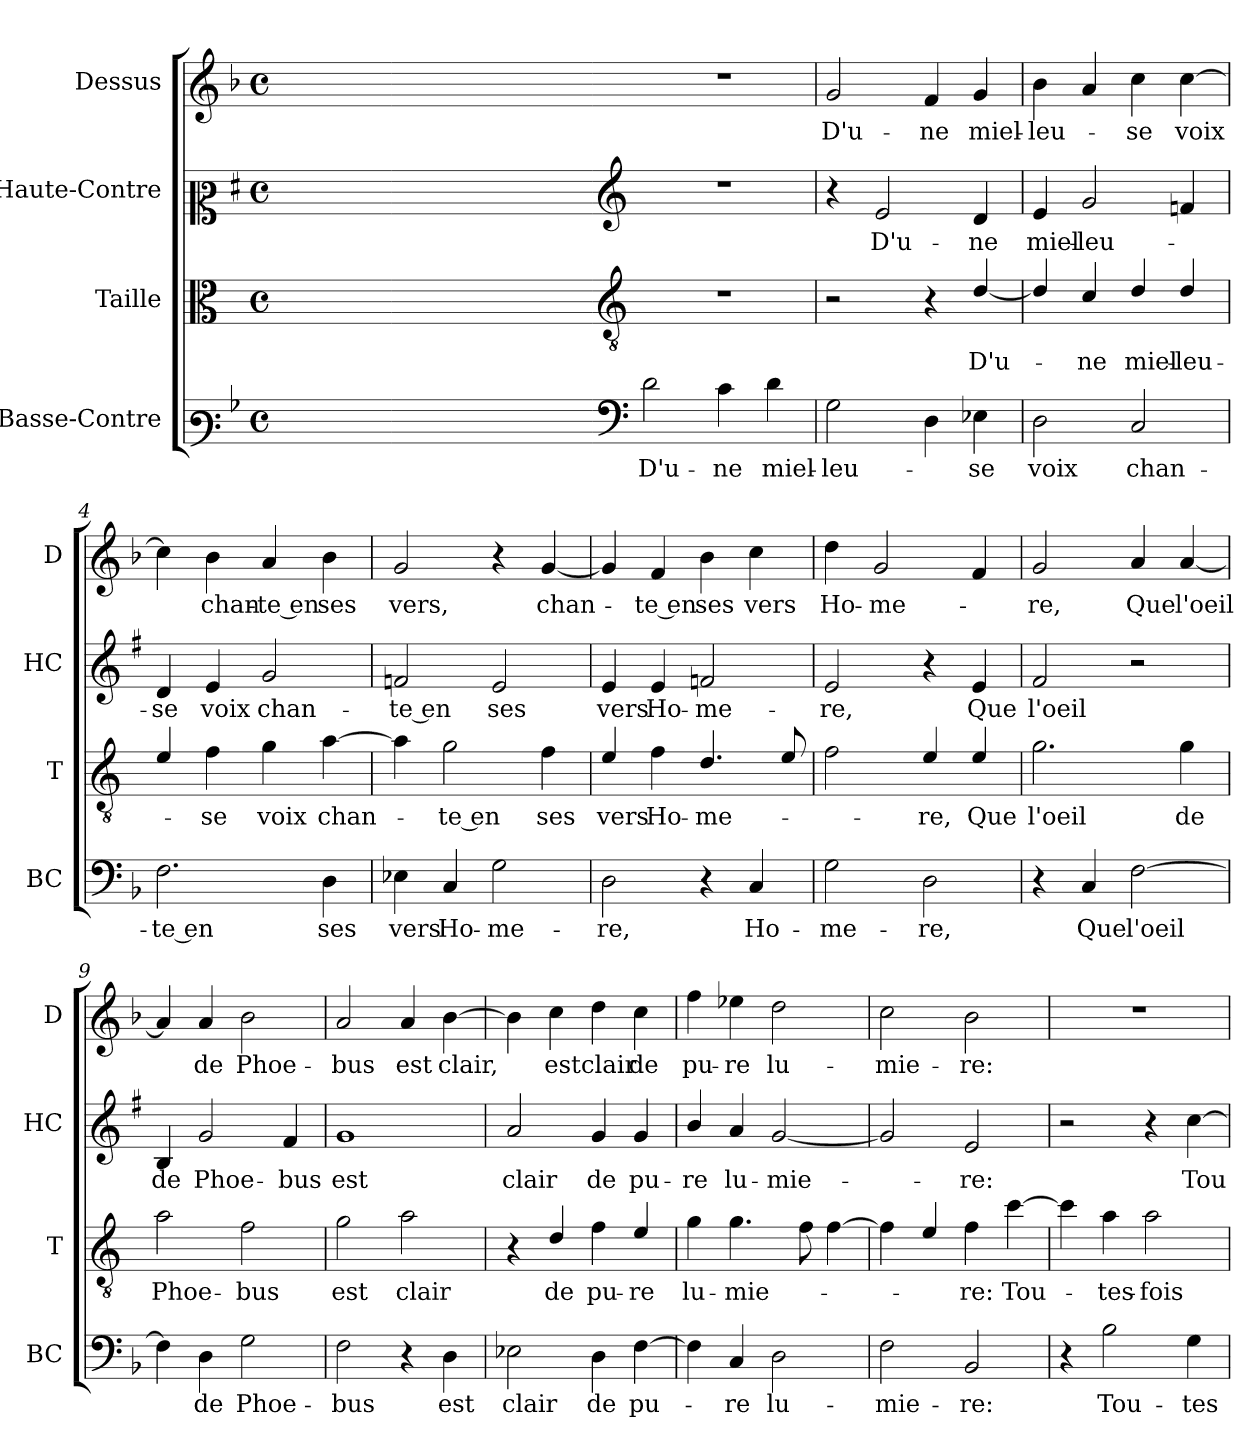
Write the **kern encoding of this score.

**kern	**text	**kern	**text	**kern	**text	**kern	**text
*part4	*part4	*part3	*part3	*part2	*part2	*part1	*part1
*staff4	*staff4	*staff3	*staff3	*staff2	*staff2	*staff1	*staff1
*I"Basse-Contre	*	*I"Taille	*	*I"Haute-Contre	*	*I"Dessus	*
*I'BC	*	*I'T	*	*I'HC	*	*I'D	*
*clefF3	*	*clefC3	*	*clefC2	*	*clefG2	*
*	*	*ITrd4c7	*	*ITrd1c2	*	*	*
*k[b-]	*	*k[b-]	*	*k[b-]	*	*k[b-]	*
*F:	*	*F:	*	*F:	*	*F:	*
*M4/4	*	*M4/4	*	*M4/4	*	*M4/4	*
*met(c)	*	*met(c)	*	*met(c)	*	*met(c)	*
=	=	=	=	=	=	=	=
1ryy	.	1ryy	.	1ryy	.	1ryy	.
=1X-	=1X-	=1X-	=1X-	=1X-	=1X-	=1X-	=1X-
4ryy	.	4ryy	.	4ryy	.	4ryy	.
4ryy	.	4ryy	.	4ryy	.	4ryy	.
4ryy	.	4ryy	.	4ryy	.	4ryy	.
4ryy	.	4ryy	.	4ryy	.	4ryy	.
=1-	=1-	=1-	=1-	=1-	=1-	=1-	=1-
*clefF4	*	*clefGv2	*	*clefG2	*	*	*
!	!LO:LY:b	!	!	!	!	!	!
2d\	D'u-	1r	.	1r	.	1r	.
!	!LO:LY:b	!	!	!	!	!	!
4c\	-ne	.	.	.	.	.	.
!	!LO:LY:b	!	!	!	!	!	!
4d\	miel-	.	.	.	.	.	.
=2	=2	=2	=2	=2	=2	=2	=2
!	!LO:LY:b	!	!	!	!	!	!LO:LY:b
2G\	-leu-	2r	.	4r	.	2g/	D'u-
!	!	!	!	!	!LO:LY:b	!	!
.	.	.	.	2d/	D'u-	.	.
!	!	!	!	!	!	!	!LO:LY:b
4D\	.	4r	.	.	.	4f/	-ne
!	!LO:LY:b	!	!LO:LY:b	!	!LO:LY:b	!	!LO:LY:b
4E-X\	-se	[4G/	D'u-	4c/	-ne	4g/	miel-
=3	=3	=3	=3	=3	=3	=3	=3
!	!LO:LY:b	!	!	!	!LO:LY:b	!	!LO:LY:b
2D\	voix	4G/]	.	4d/	miel-	4b-\	-leu-
!	!	!	!LO:LY:b	!	!LO:LY:b	!	!
.	.	4F/	-ne	2f/	-leu-	4a/	.
!	!LO:LY:b	!	!LO:LY:b	!	!	!	!LO:LY:b
2C/	chan-	4G/	miel-	.	.	4cc\	-se
!	!	!	!LO:LY:b	!	!	!	!LO:LY:b
.	.	4G/	-leu-	4e-X/	.	[4cc\	voix
=4	=4	=4	=4	=4	=4	=4	=4
!	!LO:LY:b	!	!	!	!LO:LY:b	!	!
2.F\	-te en	4A/	.	4c/	-se	4cc\]	.
!	!	!	!LO:LY:b	!	!LO:LY:b	!	!LO:LY:b
.	.	4B-\	-se	4d/	voix	4b-\	chan-
!	!	!	!LO:LY:b	!	!LO:LY:b	!	!LO:LY:b
.	.	4c\	voix	2f/	chan-	4a/	-te en
!	!LO:LY:b	!	!LO:LY:b	!	!	!	!LO:LY:b
4D\	ses	[4d\	chan-	.	.	4b-\	ses
=5	=5	=5	=5	=5	=5	=5	=5
!	!LO:LY:b	!	!	!	!LO:LY:b	!	!LO:LY:b
4E-X\	vers	4d\]	.	2e-X/	-te en	2g/	vers,
!	!LO:LY:b	!	!LO:LY:b	!	!	!	!
4C/	Ho-	2c\	-te en	.	.	.	.
!	!LO:LY:b	!	!	!	!LO:LY:b	!	!
2G\	-me-	.	.	2d/	ses	4r	.
!	!	!	!LO:LY:b	!	!	!	!LO:LY:b
.	.	4B-\	ses	.	.	[4g/	chan-
=6	=6	=6	=6	=6	=6	=6	=6
!	!LO:LY:b	!	!LO:LY:b	!	!LO:LY:b	!	!
2D\	-re,	4A/	vers	4d/	vers	4g/]	.
!	!	!	!LO:LY:b	!	!LO:LY:b	!	!LO:LY:b
.	.	4B-\	Ho-	4d/	Ho-	4f/	-te en
!	!	!	!LO:LY:b	!	!LO:LY:b	!	!LO:LY:b
4r	.	4.G/	-me-	2e-X/	-me-	4b-\	ses
!	!LO:LY:b	!	!	!	!	!	!LO:LY:b
4C/	Ho-	.	.	.	.	4cc\	vers
.	.	8A/	.	.	.	.	.
!!LO:LB:g=z
=7	=7	=7	=7	=7	=7	=7	=7
!	!LO:LY:b	!	!	!	!LO:LY:b	!	!LO:LY:b
2G\	-me-	2B-\	.	2d/	-re,	4dd\	Ho-
!	!	!	!	!	!	!	!LO:LY:b
.	.	.	.	.	.	2g/	-me-
!	!LO:LY:b	!	!LO:LY:b	!	!	!	!
2D\	-re,	4A/	-re,	4r	.	.	.
!	!	!	!LO:LY:b	!	!LO:LY:b	!	!
.	.	4A/	Que	4d/	Que	4f/	.
=8	=8	=8	=8	=8	=8	=8	=8
!	!	!	!LO:LY:b	!	!LO:LY:b	!	!LO:LY:b
4r	.	2.c\	l'oeil	2e/	l'oeil	2g/	-re,
!	!LO:LY:b	!	!	!	!	!	!
4C/	Que	.	.	.	.	.	.
!	!LO:LY:b	!	!	!	!	!	!LO:LY:b
[2F\	l'oeil	.	.	2r	.	4a/	Que
!	!	!	!LO:LY:b	!	!	!	!LO:LY:b
.	.	4c\	de	.	.	[4a/	l'oeil
=9	=9	=9	=9	=9	=9	=9	=9
!	!	!	!LO:LY:b	!	!LO:LY:b	!	!
4F\]	.	2d\	Phoe-	4A/	de	4a/]	.
!	!LO:LY:b	!	!	!	!LO:LY:b	!	!LO:LY:b
4D\	de	.	.	2f/	Phoe-	4a/	de
!	!LO:LY:b	!	!LO:LY:b	!	!	!	!LO:LY:b
2G\	Phoe-	2B-\	-bus	.	.	2b-\	Phoe-
!	!	!	!	!	!LO:LY:b	!	!
.	.	.	.	4e/	-bus	.	.
=10	=10	=10	=10	=10	=10	=10	=10
!	!LO:LY:b	!	!LO:LY:b	!	!LO:LY:b	!	!LO:LY:b
2F\	-bus	2c\	est	1f	est	2a/	-bus
!	!	!	!LO:LY:b	!	!	!	!LO:LY:b
4r	.	2d\	clair	.	.	4a/	est
!	!LO:LY:b	!	!	!	!	!	!LO:LY:b
4D\	est	.	.	.	.	[4b-\	clair,
=11	=11	=11	=11	=11	=11	=11	=11
!	!LO:LY:b	!	!	!	!LO:LY:b	!	!
2E-X\	clair	4r	.	2g/	clair	4b-\]	.
!	!	!	!LO:LY:b	!	!	!	!LO:LY:b
.	.	4G/	de	.	.	4cc\	est
!	!LO:LY:b	!	!LO:LY:b	!	!LO:LY:b	!	!LO:LY:b
4D\	de	4B-\	pu-	4f/	de	4dd\	clair
!	!LO:LY:b	!	!LO:LY:b	!	!LO:LY:b	!	!LO:LY:b
[4F\	pu-	4A/	-re	4f/	pu-	4cc\	de
=12	=12	=12	=12	=12	=12	=12	=12
!	!	!	!LO:LY:b	!	!LO:LY:b	!	!LO:LY:b
4F\]	.	4c\	lu-	4a/	-re	4ff\	pu-
!	!LO:LY:b	!	!LO:LY:b	!	!LO:LY:b	!	!LO:LY:b
4C/	-re	4.c\	-mie-	4g/	lu-	4ee-X\	-re
!	!LO:LY:b	!	!	!	!LO:LY:b	!	!LO:LY:b
2D\	lu-	.	.	[2f/	-mie-	2dd\	lu-
.	.	8B-\	.	.	.	.	.
.	.	[4B-\	.	.	.	.	.
=13	=13	=13	=13	=13	=13	=13	=13
!	!LO:LY:b	!	!	!	!	!	!LO:LY:b
2F\	-mie-	4B-\]	.	2f/]	.	2cc\	-mie-
.	.	4A/	.	.	.	.	.
!	!LO:LY:b	!	!LO:LY:b	!	!LO:LY:b	!	!LO:LY:b
2BB-/	-re:	4B-\	-re:	2d/	-re:	2b-\	-re:
!	!	!	!LO:LY:b	!	!	!	!
.	.	[4f\	Tou-	.	.	.	.
!!LO:LB:g=z
=14	=14	=14	=14	=14	=14	=14	=14
4r	.	4f\]	.	2r	.	1r	.
!	!LO:LY:b	!	!LO:LY:b	!	!	!	!
2B-\	Tou-	4d\	-tes-	.	.	.	.
!	!	!	!LO:LY:b	!	!	!	!
.	.	2d\	-fois	4r	.	.	.
!	!LO:LY:b	!	!	!	!LO:LY:b	!	!
4G\	-tes-	.	.	[4b-\	Tou-	.	.
=	=	=	=	=	=	=	=
*-	*-	*-	*-	*-	*-	*-	*-
